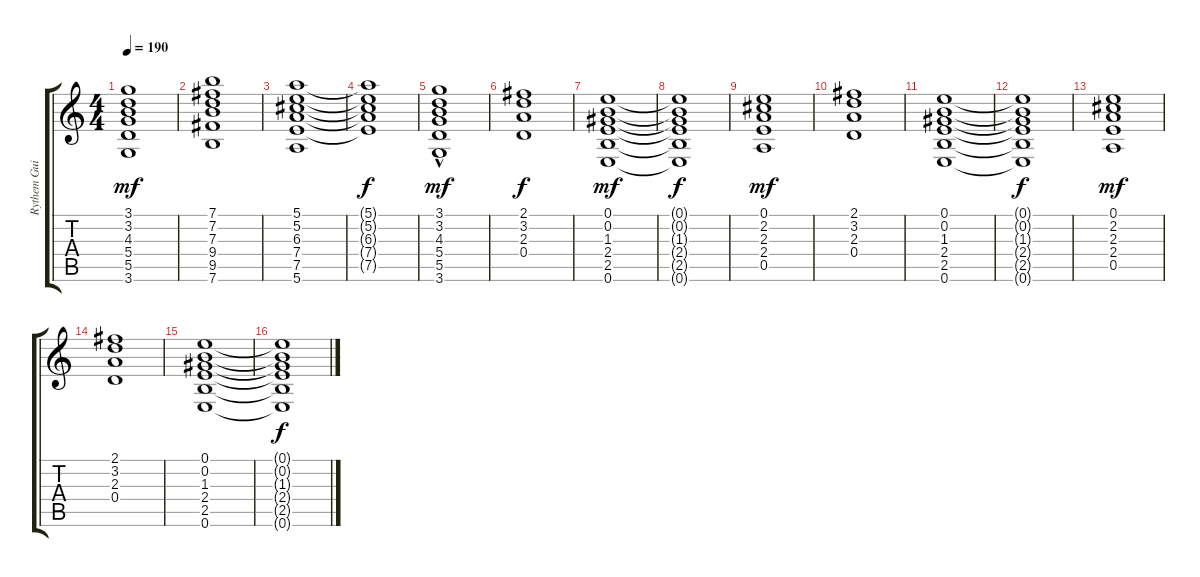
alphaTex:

\track ("Rythem Guitar" "Rythem Gui") {instrument overdrivenguitar}
\staff {score tabs}
\tuning (E4 B3 G3 D3 A2 E2) {hide}
\ts (4 4)
\tempo 190
\clef g2
\ks c
(3.1 3.2 4.3 5.4 5.5 3.6).1{dy mf} |
(7.1 7.2 7.3 9.4 9.5 7.6).1 |
(5.1 5.2 6.3 7.4 7.5 5.6).1 |
(5.1{t} 5.2{t} 6.3{t} 7.4{t} 7.5{t}).1{dy f} |
(3.1 3.2 4.3 5.4 5.5{hac} 3.6).1{dy mf} |
(2.1 3.2 2.3 0.4).1{dy f} |
(0.1 0.2 1.3 2.4 2.5 0.6).1{dy mf} |
(0.1{t} 0.2{t} 1.3{t} 2.4{t} 2.5{t} 0.6{t}).1{dy f} |
(0.1 2.2 2.3 2.4 0.5).1{dy mf} |
(2.1 3.2 2.3 0.4).1 |
(0.1 0.2 1.3 2.4 2.5 0.6).1 |
(0.1{t} 0.2{t} 1.3{t} 2.4{t} 2.5{t} 0.6{t}).1{dy f} |
(0.1 2.2 2.3 2.4 0.5).1{dy mf} |
(2.1 3.2 2.3 0.4).1 |
(0.1 0.2 1.3 2.4 2.5 0.6).1 |
(0.1{t} 0.2{t} 1.3{t} 2.4{t} 2.5{t} 0.6{t}).1{dy f}
